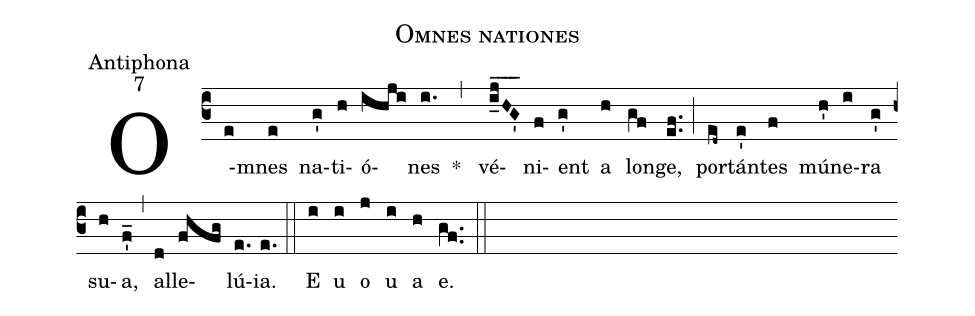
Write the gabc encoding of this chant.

name:Omnes nationes;
office-part:Antiphona;
mode:7;
%%
(c3) O(e)mnes(e) na(g')ti(h)ó(ihji)nes(i.) * (,) vé(i_jHG___')ni(f)ent(g') a(h) lon(gf)ge,(ef..) (;) por(ed~)tán(e')tes(f) mú(h')ne(i)ra(g') su(h)a,(f'_) (,) al(d)le(fhfg)lú(e.)ia.(e.) (::) E(i) u(i) o(j) u(i) a(h) e.(gf..) (::)
